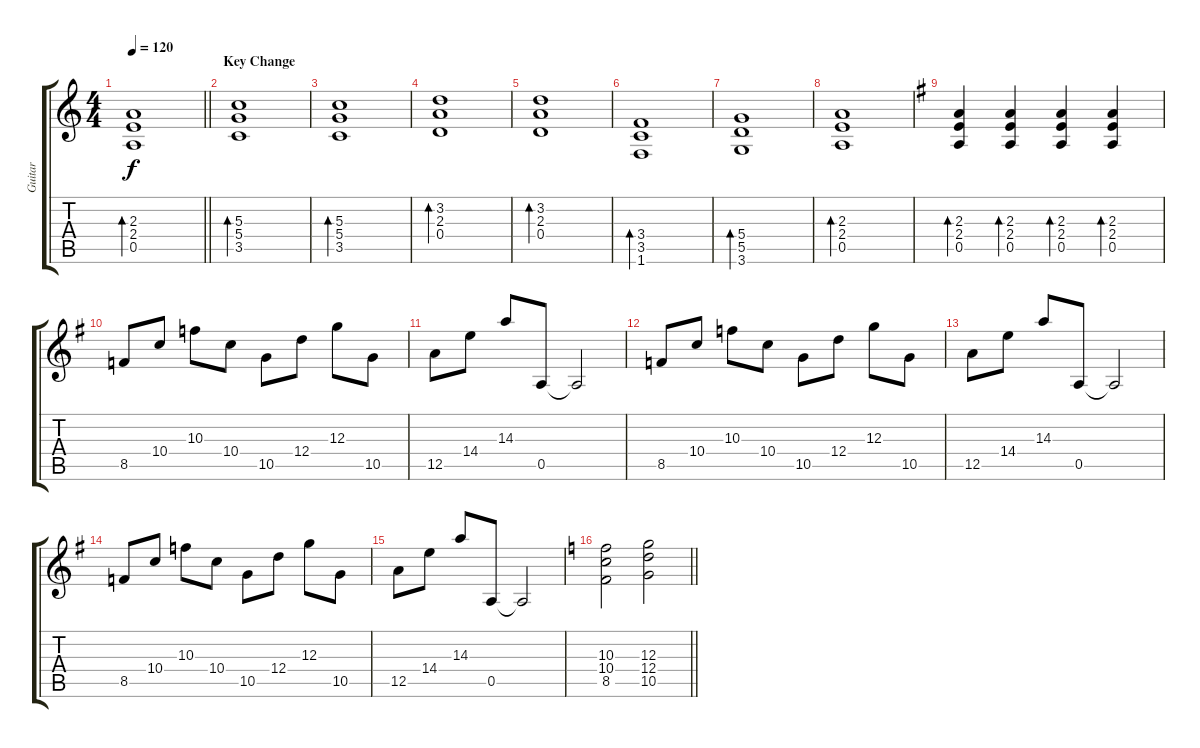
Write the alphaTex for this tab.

\track ("Guitar" "Guitar") {instrument overdrivenguitar}
\staff {score tabs}
\tuning (E4 B3 G3 D3 A2 E2) {hide}
\ts (4 4)
\tempo 120
\clef g2
\barLineRight lightlight
\ks c
(2.3 2.4 0.5).1{bd 240 dy f} |
\section ("" "Key Change")
(5.3 5.4 3.5).1{bd 240} |
(5.3 5.4 3.5).1{bd 240} |
(3.2 2.3 0.4).1{bd 240} |
(3.2 2.3 0.4).1{bd 240} |
(3.4 3.5 1.6).1{bd 240} |
(5.4 5.5 3.6).1{bd 240} |
(2.3 2.4 0.5).1{bd 240} |
\ks g
(2.3 2.4 0.5).4{bd 240} (2.3 2.4 0.5).4{bd 240} (2.3 2.4 0.5).4{bd 240} (2.3 2.4 0.5).4{bd 240} |
8.5.8{instrument overdrivenguitar} 10.4.8 10.3.8 10.4.8 10.5.8 12.4.8 12.3.8 10.5.8 |
12.5.8 14.4.8 14.3.8 0.5.8 0.5{t}.2 |
8.5.8{instrument overdrivenguitar} 10.4.8 10.3.8 10.4.8 10.5.8 12.4.8 12.3.8 10.5.8 |
12.5.8 14.4.8 14.3.8 0.5.8 0.5{t}.2 |
8.5.8{instrument overdrivenguitar} 10.4.8 10.3.8 10.4.8 10.5.8 12.4.8 12.3.8 10.5.8 |
12.5.8 14.4.8 14.3.8 0.5.8 0.5{t}.2 |
\barLineRight lightlight
\ks c
(10.3 10.4 8.5).2 (12.3 12.4 10.5).2
